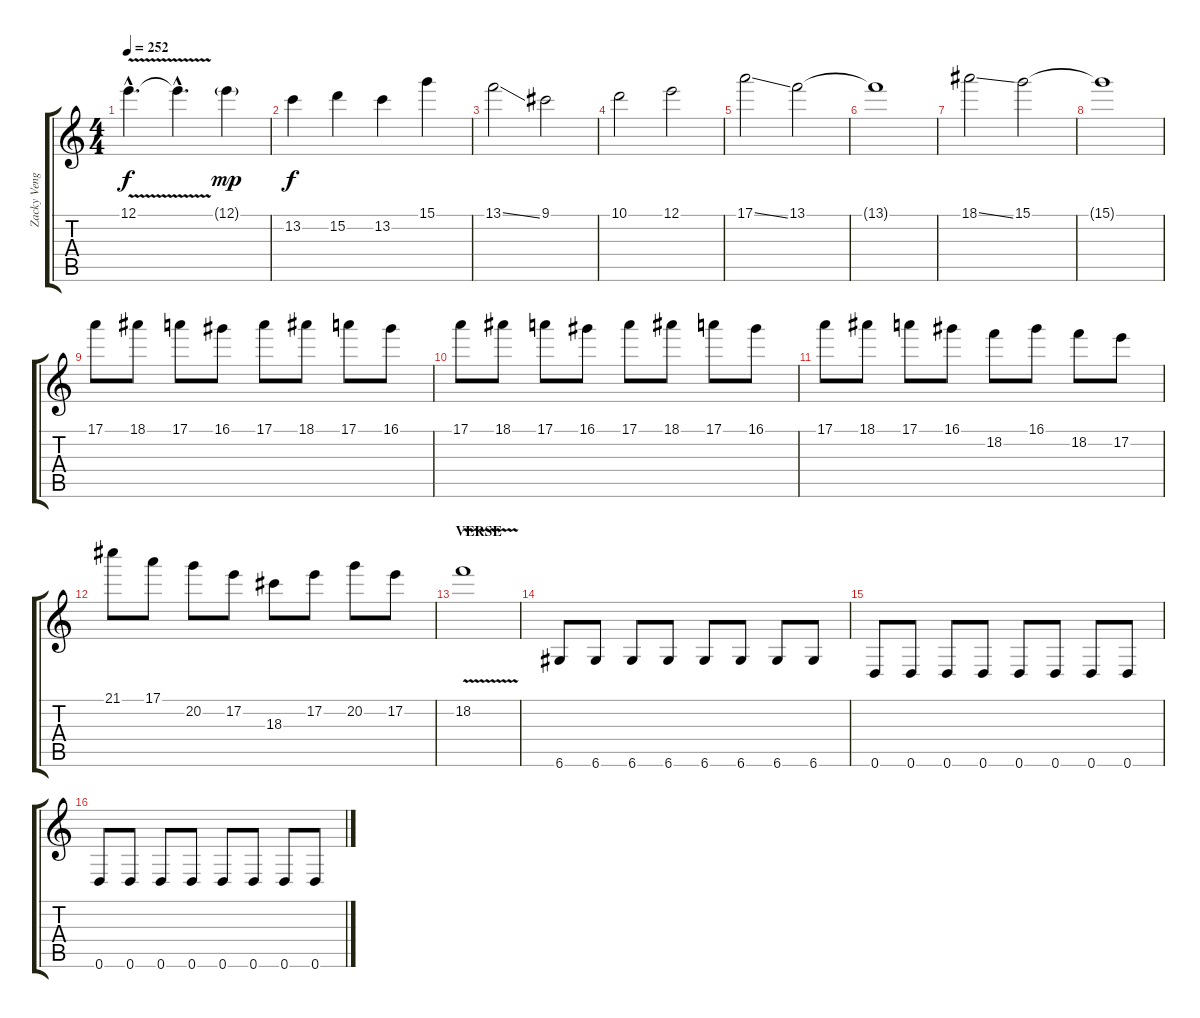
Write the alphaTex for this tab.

\track ("Zacky Vengeance" "Zacky Veng") {instrument distortionguitar}
\staff {score tabs}
\tuning (E4 B3 G3 D3 A2 D2) {hide}
\ts (4 4)
\tempo 252
\clef g2
\ks c
12.1{v hac}.4{d dy f} 12.1{hac t}.4{d} 12.1{g}.4{dy mp} |
13.2.4{dy f} 15.2.4 13.2.4 15.1.4 |
13.1{ss}.2 9.1.2 |
10.1.2 12.1.2 |
17.1{ss}.2 13.1.2 |
13.1{t}.1 |
18.1{ss}.2 15.1.2 |
15.1{t}.1 |
17.1.8 18.1.8 17.1.8 16.1.8 17.1.8 18.1.8 17.1.8 16.1.8 |
17.1.8 18.1.8 17.1.8 16.1.8 17.1.8 18.1.8 17.1.8 16.1.8 |
17.1.8 18.1.8 17.1.8 16.1.8 18.2.8 16.1.8 18.2.8 17.2.8 |
21.1.8 17.1.8 20.2.8 17.2.8 18.3.8 17.2.8 20.2.8 17.2.8 |
\section ("" "VERSE")
18.2{v}.1 |
6.6.8 6.6.8 6.6.8 6.6.8 6.6.8 6.6.8 6.6.8 6.6.8 |
0.6.8 0.6.8 0.6.8 0.6.8 0.6.8 0.6.8 0.6.8 0.6.8 |
0.6.8 0.6.8 0.6.8 0.6.8 0.6.8 0.6.8 0.6.8 0.6.8
